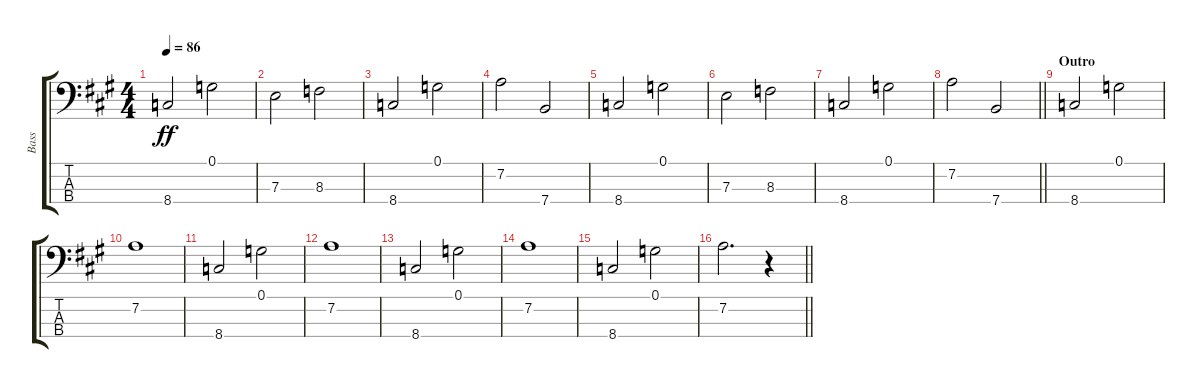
\track ("Bass" "Bass") {instrument electricbassfinger}
\staff {score tabs}
\tuning (G2 D2 A1 E1) {hide}
\ts (4 4)
\tempo 86
\clef f4
\ks a
8.4.2{dy ff} 0.1.2 |
7.3.2 8.3.2 |
8.4.2 0.1.2 |
7.2.2 7.4.2 |
8.4.2 0.1.2 |
7.3.2 8.3.2 |
8.4.2 0.1.2 |
\barLineRight lightlight
7.2.2 7.4.2 |
\section ("" "Outro")
8.4.2 0.1.2 |
7.2.1 |
8.4.2 0.1.2 |
7.2.1 |
8.4.2 0.1.2 |
7.2.1 |
8.4.2 0.1.2 |
\barLineRight lightlight
7.2.2{d} r.4
